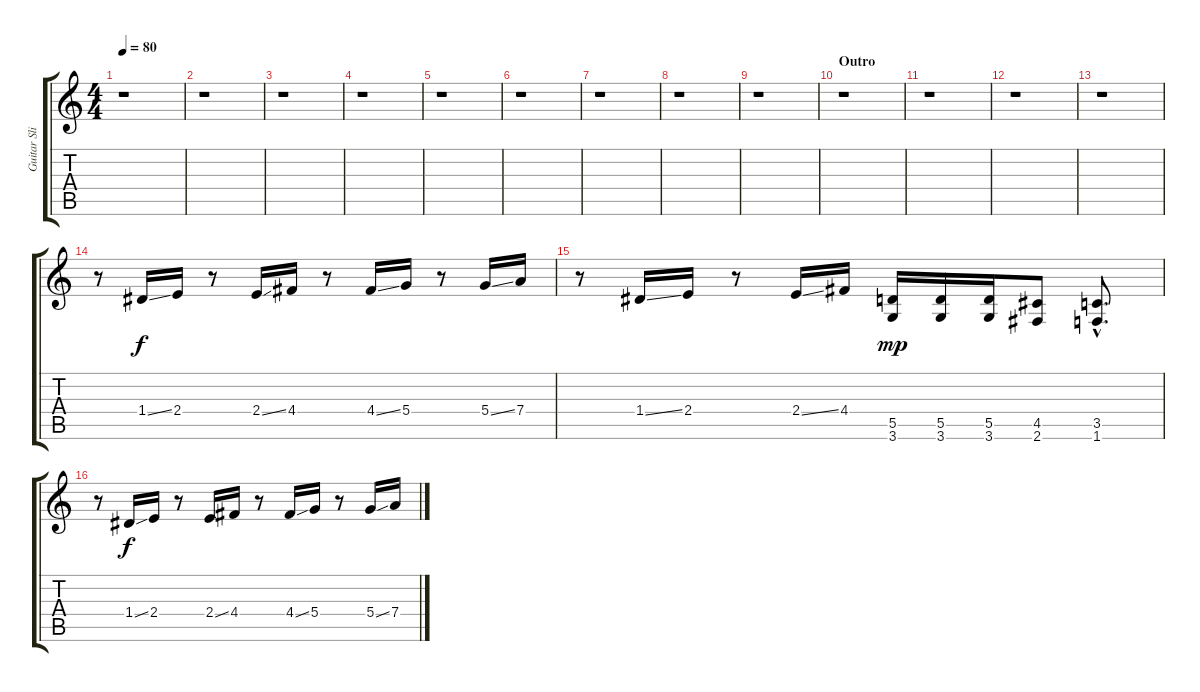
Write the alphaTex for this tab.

\track ("Guitar Slice" "Guitar Sli") {instrument distortionguitar}
\staff {score tabs}
\tuning (E4 B3 G3 D3 A2 E2) {hide}
\ts (4 4)
\tempo 80
\clef g2
\ks c
r.1{dy f} |
r.1 |
r.1 |
r.1 |
r.1 |
r.1 |
r.1 |
r.1 |
r.1 |
\section ("" "Outro")
r.1 |
r.1 |
r.1 |
r.1 |
r.8{volume 14 balance 6} 1.4{ss}.16 2.4.16 r.8 2.4{ss}.16 4.4.16 r.8 4.4{ss}.16 5.4.16 r.8 5.4{ss}.16 7.4.16 |
r.8 1.4{ss}.16 2.4.16 r.8 2.4{ss}.16 4.4.16 (5.5 3.6).16{dy mp} (5.5 3.6).16 (5.5 3.6).16 (4.5 2.6).8 (3.5{hac} 1.6{hac}).8{d} |
r.8 1.4{ss}.16{dy f} 2.4.16 r.8 2.4{ss}.16 4.4.16 r.8 4.4{ss}.16 5.4.16 r.8 5.4{ss}.16 7.4.16
